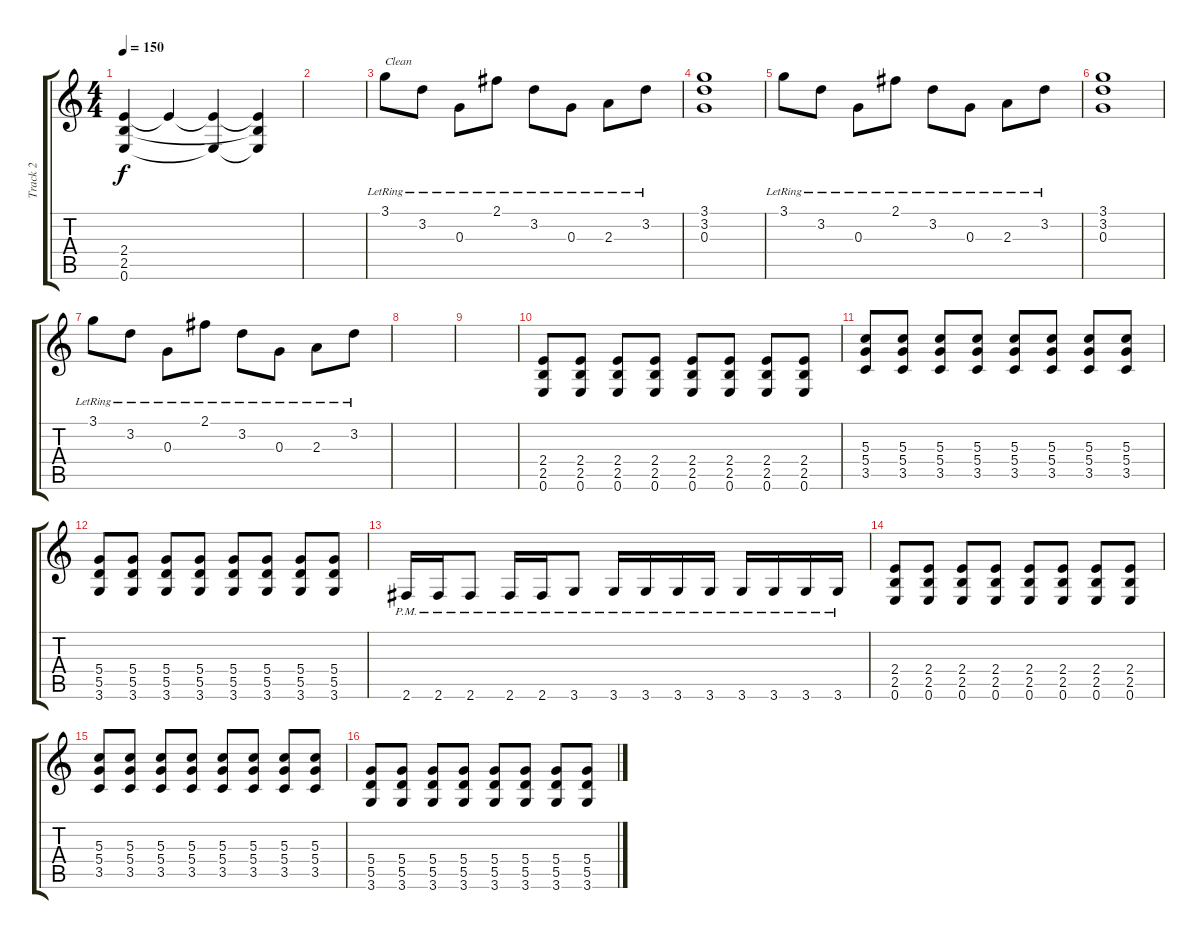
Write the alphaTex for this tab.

\track ("Track 2" "Track 2") {instrument distortionguitar}
\staff {score tabs}
\tuning (E4 B3 G3 D3 A2 E2) {hide}
\ts (4 4)
\tempo 150
\clef g2
\ks c
(2.4{t} 2.5{t} 0.6{t}).4{dy f volume 4} 2.4{t}.4{volume 3} (2.4{t} 0.6{t}).4{volume 2} (2.4{t} 2.5{t} 0.6{t}).4{volume 1} |
|
3.1{lr}.8{txt "Clean" volume 13 instrument electricguitarclean} 3.2{lr}.8 0.3{lr}.8 2.1{lr}.8 3.2{lr}.8 0.3{lr}.8 2.3{lr}.8 3.2{lr}.8 |
(3.1 3.2 0.3).1 |
3.1{lr}.8{instrument electricguitarclean} 3.2{lr}.8 0.3{lr}.8 2.1{lr}.8 3.2{lr}.8 0.3{lr}.8 2.3{lr}.8 3.2{lr}.8 |
(3.1 3.2 0.3).1 |
3.1{lr}.8{instrument electricguitarclean} 3.2{lr}.8 0.3{lr}.8 2.1{lr}.8 3.2{lr}.8 0.3{lr}.8 2.3{lr}.8 3.2{lr}.8 |
|
|
(2.4 2.5 0.6).8{instrument distortionguitar} (2.4 2.5 0.6).8 (2.4 2.5 0.6).8 (2.4 2.5 0.6).8 (2.4 2.5 0.6).8 (2.4 2.5 0.6).8 (2.4 2.5 0.6).8 (2.4 2.5 0.6).8 |
(5.3 5.4 3.5).8 (5.3 5.4 3.5).8 (5.3 5.4 3.5).8 (5.3 5.4 3.5).8 (5.3 5.4 3.5).8 (5.3 5.4 3.5).8 (5.3 5.4 3.5).8 (5.3 5.4 3.5).8 |
(5.4 5.5 3.6).8 (5.4 5.5 3.6).8 (5.4 5.5 3.6).8 (5.4 5.5 3.6).8 (5.4 5.5 3.6).8 (5.4 5.5 3.6).8 (5.4 5.5 3.6).8 (5.4 5.5 3.6).8 |
2.6{pm}.16 2.6{pm}.16 2.6{pm}.8 2.6{pm}.16 2.6{pm}.16 3.6{pm}.8 3.6{pm}.16 3.6{pm}.16 3.6{pm}.16 3.6{pm}.16 3.6{pm}.16 3.6{pm}.16 3.6{pm}.16 3.6{pm}.16 |
(2.4 2.5 0.6).8{instrument distortionguitar} (2.4 2.5 0.6).8 (2.4 2.5 0.6).8 (2.4 2.5 0.6).8 (2.4 2.5 0.6).8 (2.4 2.5 0.6).8 (2.4 2.5 0.6).8 (2.4 2.5 0.6).8 |
(5.3 5.4 3.5).8 (5.3 5.4 3.5).8 (5.3 5.4 3.5).8 (5.3 5.4 3.5).8 (5.3 5.4 3.5).8 (5.3 5.4 3.5).8 (5.3 5.4 3.5).8 (5.3 5.4 3.5).8 |
(5.4 5.5 3.6).8 (5.4 5.5 3.6).8 (5.4 5.5 3.6).8 (5.4 5.5 3.6).8 (5.4 5.5 3.6).8 (5.4 5.5 3.6).8 (5.4 5.5 3.6).8 (5.4 5.5 3.6).8
